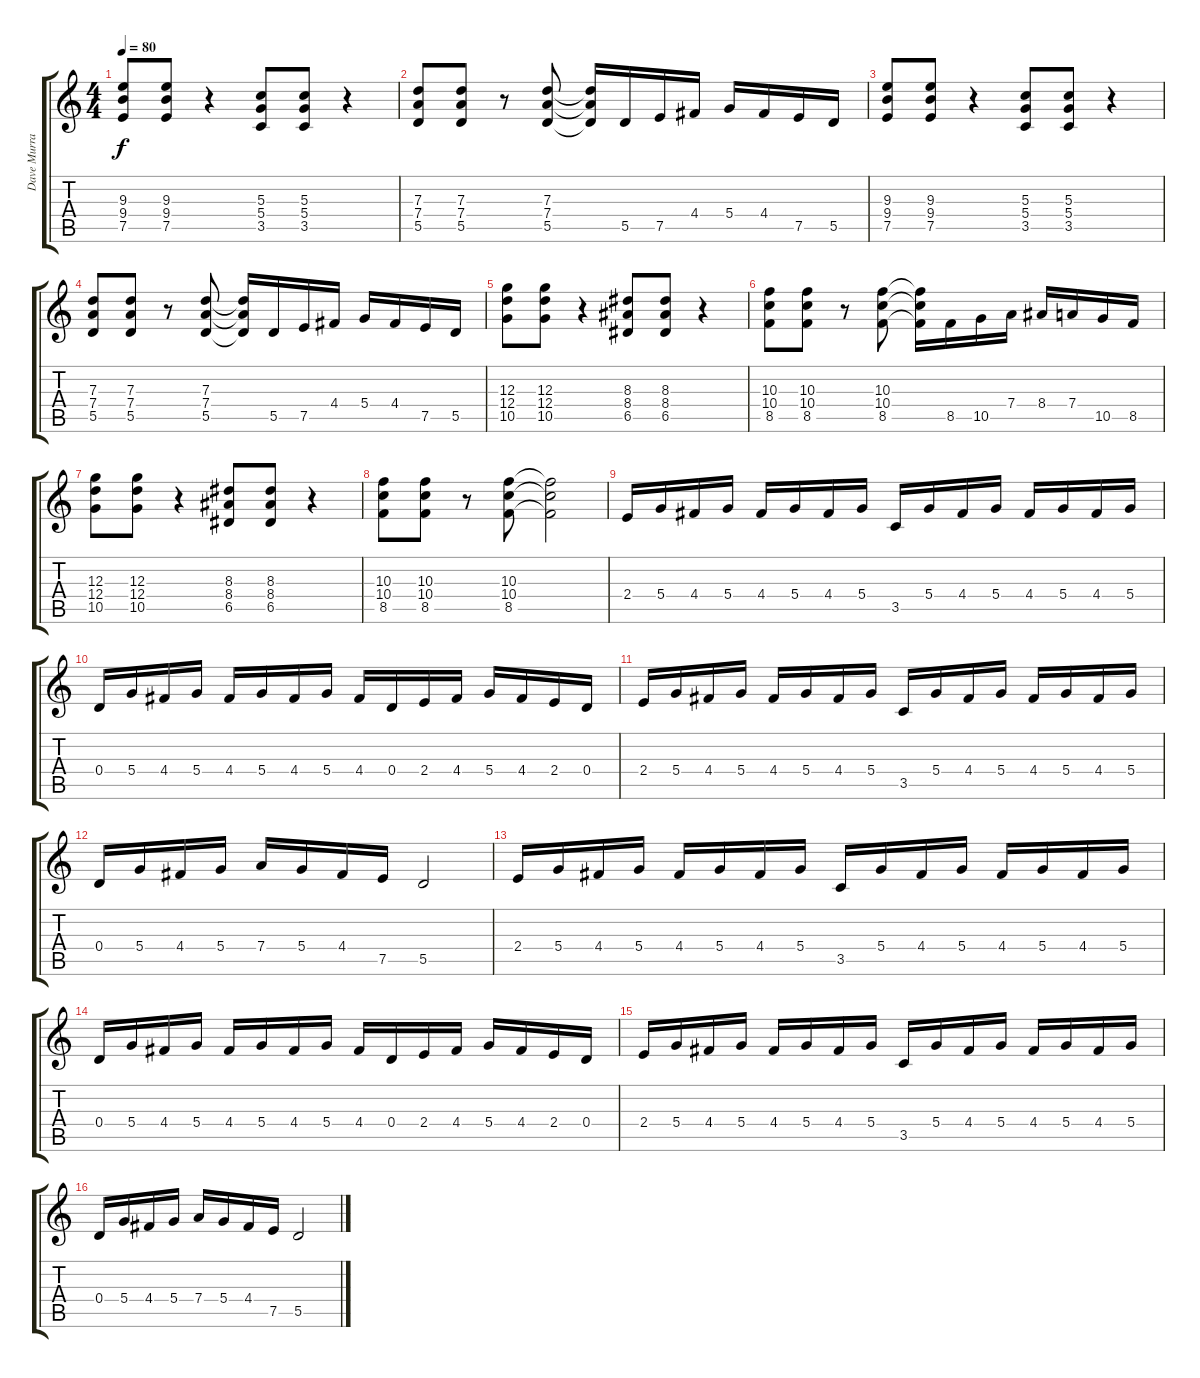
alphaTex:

\track ("Dave Murray" "Dave Murra") {instrument distortionguitar}
\staff {score tabs}
\tuning (E4 B3 G3 D3 A2 E2) {hide}
\ts (4 4)
\tempo 80
\clef g2
\ks c
(9.3 9.4 7.5).8{dy f} (9.3 9.4 7.5).8 r.4 (5.3 5.4 3.5).8 (5.3 5.4 3.5).8 r.4 |
(7.3 7.4 5.5).8 (7.3 7.4 5.5).8 r.8 (7.3 7.4 5.5).8 (7.3{t} 7.4{t} 5.5{t}).16 5.5.16 7.5.16 4.4.16 5.4.16 4.4.16 7.5.16 5.5.16 |
(9.3 9.4 7.5).8 (9.3 9.4 7.5).8 r.4 (5.3 5.4 3.5).8 (5.3 5.4 3.5).8 r.4 |
(7.3 7.4 5.5).8 (7.3 7.4 5.5).8 r.8 (7.3 7.4 5.5).8 (7.3{t} 7.4{t} 5.5{t}).16 5.5.16 7.5.16 4.4.16 5.4.16 4.4.16 7.5.16 5.5.16 |
(12.3 12.4 10.5).8 (12.3 12.4 10.5).8 r.4 (8.3 8.4 6.5).8 (8.3 8.4 6.5).8 r.4 |
(10.3 10.4 8.5).8 (10.3 10.4 8.5).8 r.8 (10.3 10.4 8.5).8 (10.3{t} 10.4{t} 8.5{t}).16 8.5.16 10.5.16 7.4.16 8.4.16 7.4.16 10.5.16 8.5.16 |
(12.3 12.4 10.5).8 (12.3 12.4 10.5).8 r.4 (8.3 8.4 6.5).8 (8.3 8.4 6.5).8 r.4 |
(10.3 10.4 8.5).8 (10.3 10.4 8.5).8 r.8 (10.3 10.4 8.5).8 (10.3{t} 10.4{t} 8.5{t}).2 |
2.4.16 5.4.16 4.4.16 5.4.16 4.4.16 5.4.16 4.4.16 5.4.16 3.5.16 5.4.16 4.4.16 5.4.16 4.4.16 5.4.16 4.4.16 5.4.16 |
0.4.16 5.4.16 4.4.16 5.4.16 4.4.16 5.4.16 4.4.16 5.4.16 4.4.16 0.4.16 2.4.16 4.4.16 5.4.16 4.4.16 2.4.16 0.4.16 |
2.4.16 5.4.16 4.4.16 5.4.16 4.4.16 5.4.16 4.4.16 5.4.16 3.5.16 5.4.16 4.4.16 5.4.16 4.4.16 5.4.16 4.4.16 5.4.16 |
0.4.16 5.4.16 4.4.16 5.4.16 7.4.16 5.4.16 4.4.16 7.5.16 5.5.2 |
2.4.16 5.4.16 4.4.16 5.4.16 4.4.16 5.4.16 4.4.16 5.4.16 3.5.16 5.4.16 4.4.16 5.4.16 4.4.16 5.4.16 4.4.16 5.4.16 |
0.4.16 5.4.16 4.4.16 5.4.16 4.4.16 5.4.16 4.4.16 5.4.16 4.4.16 0.4.16 2.4.16 4.4.16 5.4.16 4.4.16 2.4.16 0.4.16 |
2.4.16 5.4.16 4.4.16 5.4.16 4.4.16 5.4.16 4.4.16 5.4.16 3.5.16 5.4.16 4.4.16 5.4.16 4.4.16 5.4.16 4.4.16 5.4.16 |
0.4.16 5.4.16 4.4.16 5.4.16 7.4.16 5.4.16 4.4.16 7.5.16 5.5.2
